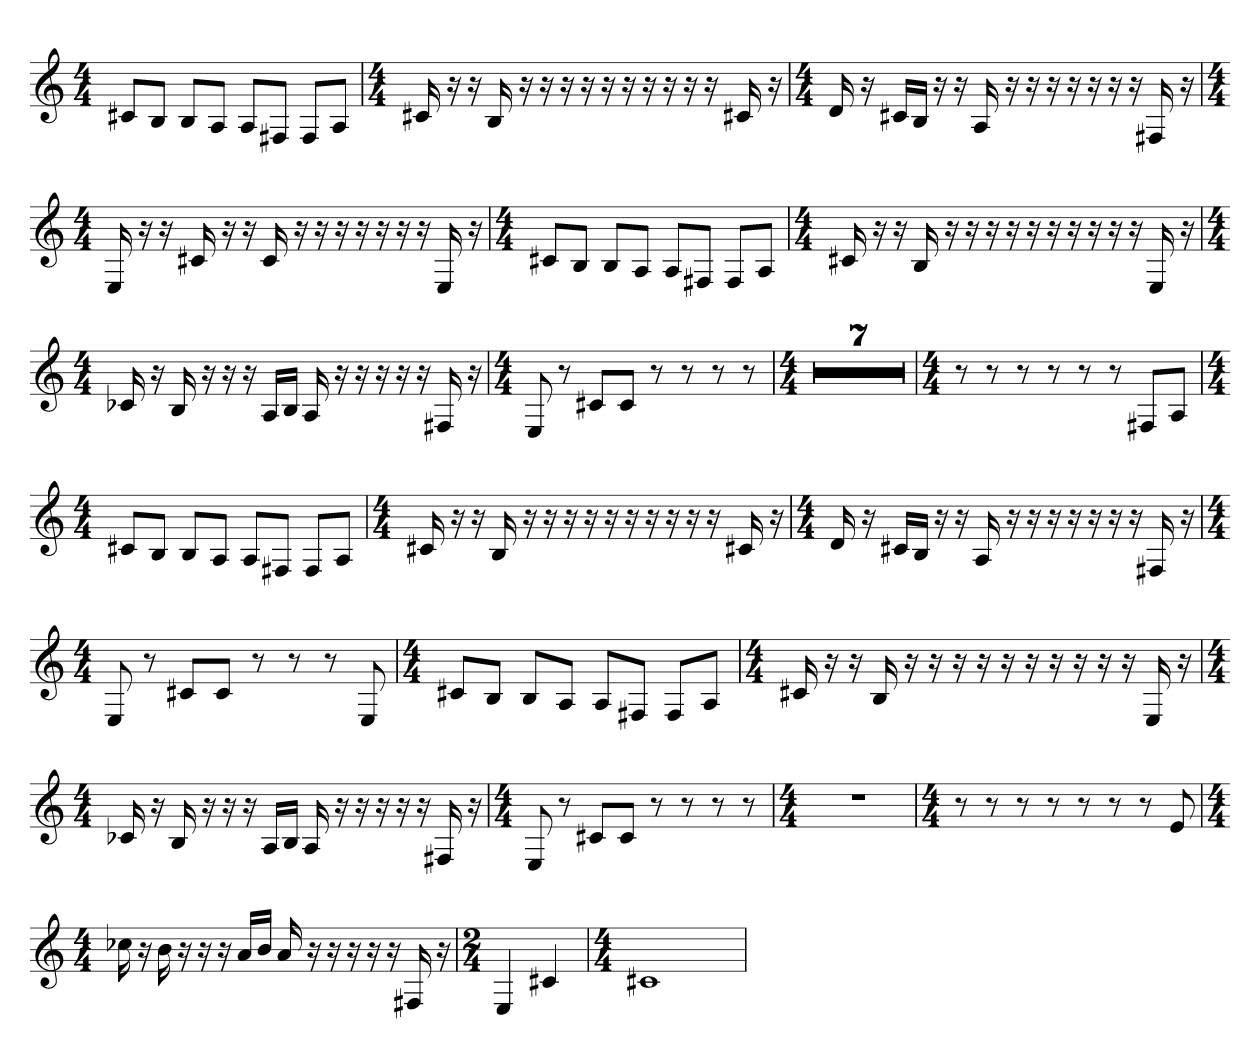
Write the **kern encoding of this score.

**kern
*part1
*staff1
*M4/4
=
8c#XL
8BJ
8BL
8AJ
8AL
8F#XJ
8F#L
8AJ
=
*M4/4
16c#X
16r
16r
16B
16r
16r
16r
16r
16r
16r
16r
16r
16r
16r
16c#X
16r
=
*M4/4
16d
16r
16c#XLL
16BJJ
16r
16r
16A
16r
16r
16r
16r
16r
16r
16r
16F#X
16r
=
*M4/4
16E
16r
16r
16c#X
16r
16r
16c#
16r
16r
16r
16r
16r
16r
16r
16E
16r
=
*M4/4
8c#XL
8BJ
8BL
8AJ
8AL
8F#XJ
8F#L
8AJ
=
*M4/4
16c#X
16r
16r
16B
16r
16r
16r
16r
16r
16r
16r
16r
16r
16r
16E
16r
=
*M4/4
16c-X
16r
16B
16r
16r
16r
16ALL
16BJJ
16A
16r
16r
16r
16r
16r
16F#X
16r
=
*M4/4
8E
8r
8c#XL
8c#J
8r
8r
8r
8r
=
*M4/4
1r
=
*M4/4
1r
=
*M4/4
1r
=
*M4/4
1r
=
*M4/4
1r
=
*M4/4
1r
=
*M4/4
1r
=
*M4/4
8r
8r
8r
8r
8r
8r
8F#XL
8AJ
=
*M4/4
8c#XL
8BJ
8BL
8AJ
8AL
8F#XJ
8F#L
8AJ
=
*M4/4
16c#X
16r
16r
16B
16r
16r
16r
16r
16r
16r
16r
16r
16r
16r
16c#X
16r
=
*M4/4
16d
16r
16c#XLL
16BJJ
16r
16r
16A
16r
16r
16r
16r
16r
16r
16r
16F#X
16r
=
*M4/4
8E
8r
8c#XL
8c#J
8r
8r
8r
8E
=
*M4/4
8c#XL
8BJ
8BL
8AJ
8AL
8F#XJ
8F#L
8AJ
=
*M4/4
16c#X
16r
16r
16B
16r
16r
16r
16r
16r
16r
16r
16r
16r
16r
16E
16r
=
*M4/4
16c-X
16r
16B
16r
16r
16r
16ALL
16BJJ
16A
16r
16r
16r
16r
16r
16F#X
16r
=
*M4/4
8E
8r
8c#XL
8c#J
8r
8r
8r
8r
=
*M4/4
1r
=
*M4/4
8r
8r
8r
8r
8r
8r
8r
8e
=
*M4/4
16cc-X
16r
16b
16r
16r
16r
16aLL
16bJJ
16a
16r
16r
16r
16r
16r
16F#X
16r
=
*M2/4
4E
4c#X
=
*M4/4
1c#X
=
*-
